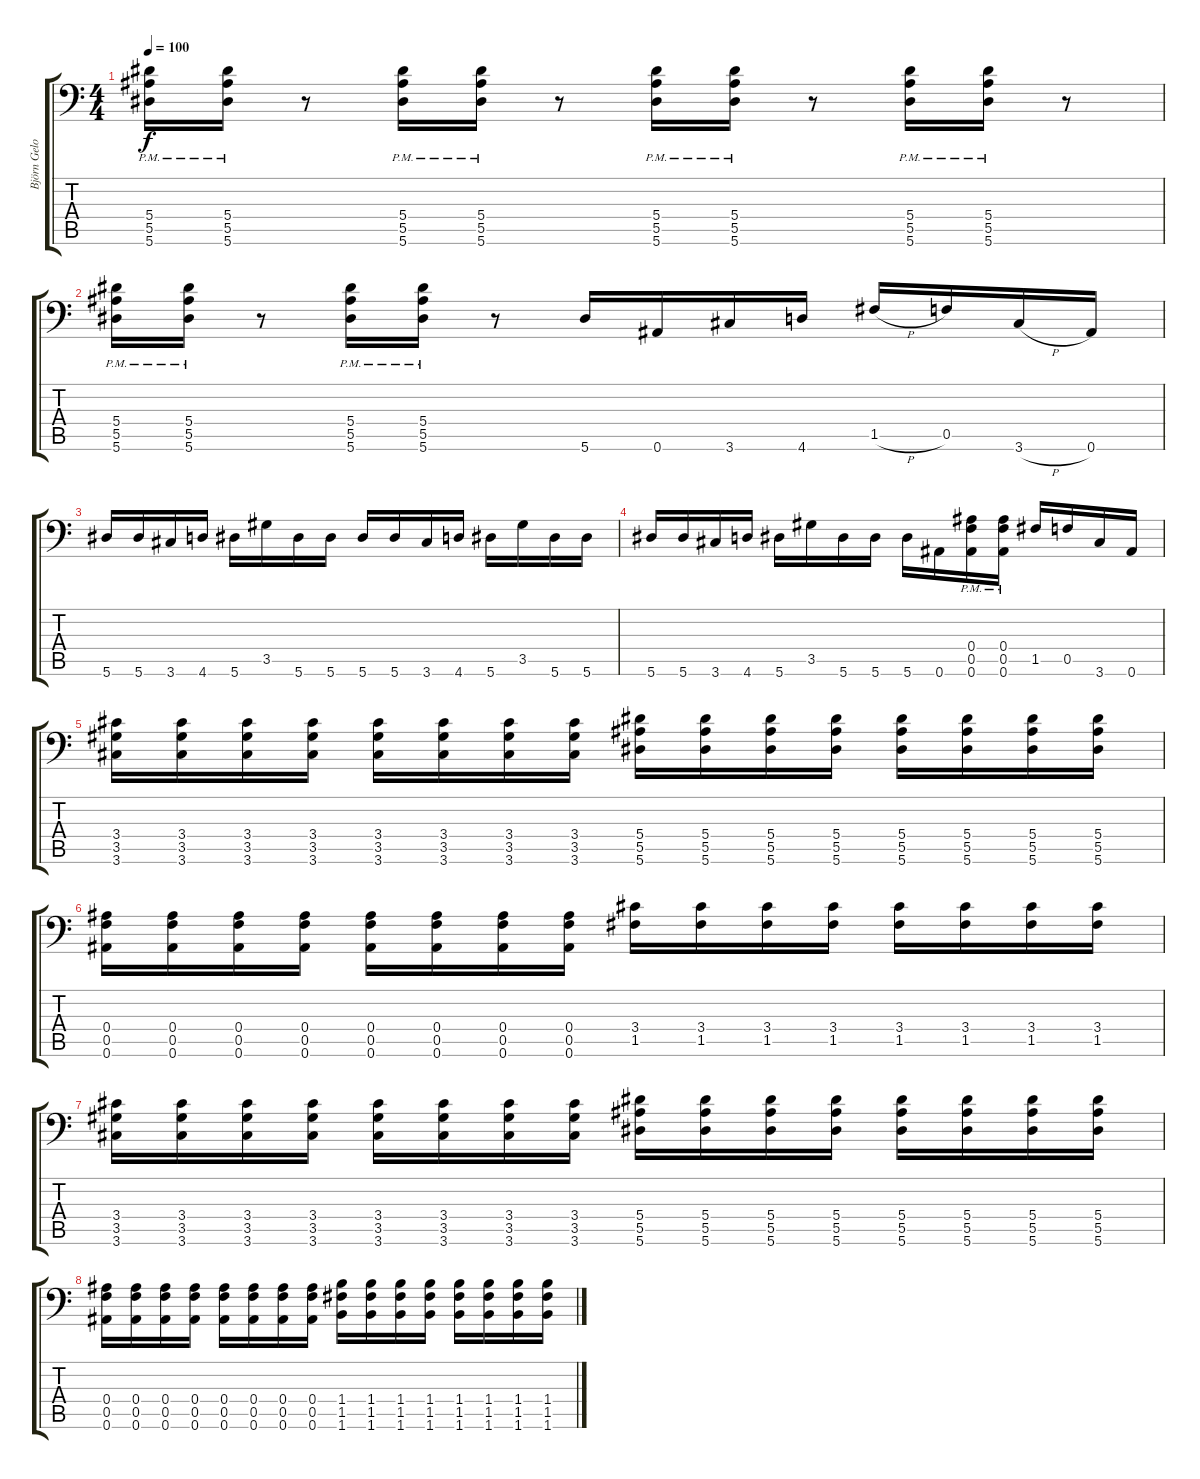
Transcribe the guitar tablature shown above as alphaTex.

\track ("Björn Gelotte" "Björn Gelo") {instrument distortionguitar}
\staff {score tabs}
\tuning (C4 G3 Eb3 Bb2 F2 Bb1) {hide}
\ts (4 4)
\tempo 100
\clef f4
\ks c
(5.4{pm} 5.5{pm} 5.6{pm}).16{dy f} (5.4{pm} 5.5{pm} 5.6{pm}).16 r.8 (5.4{pm} 5.5{pm} 5.6{pm}).16 (5.4{pm} 5.5{pm} 5.6{pm}).16 r.8 (5.4{pm} 5.5{pm} 5.6{pm}).16 (5.4{pm} 5.5{pm} 5.6{pm}).16 r.8 (5.4{pm} 5.5{pm} 5.6{pm}).16 (5.4{pm} 5.5{pm} 5.6{pm}).16 r.8 |
(5.4{pm} 5.5{pm} 5.6{pm}).16 (5.4{pm} 5.5{pm} 5.6{pm}).16 r.8 (5.4{pm} 5.5{pm} 5.6{pm}).16 (5.4{pm} 5.5{pm} 5.6{pm}).16 r.8 5.6.16 0.6.16 3.6.16 4.6.16 1.5{h}.16 0.5.16 3.6{h}.16 0.6.16 |
5.6.16 5.6.16 3.6.16 4.6.16 5.6.16 3.5.16 5.6.16 5.6.16 5.6.16 5.6.16 3.6.16 4.6.16 5.6.16 3.5.16 5.6.16 5.6.16 |
5.6.16 5.6.16 3.6.16 4.6.16 5.6.16 3.5.16 5.6.16 5.6.16 5.6.16 0.6.16 (0.4{pm} 0.5{pm} 0.6{pm}).16 (0.4{pm} 0.5{pm} 0.6{pm}).16 1.5.16 0.5.16 3.6.16 0.6.16 |
(3.4 3.5 3.6).16 (3.4 3.5 3.6).16 (3.4 3.5 3.6).16 (3.4 3.5 3.6).16 (3.4 3.5 3.6).16 (3.4 3.5 3.6).16 (3.4 3.5 3.6).16 (3.4 3.5 3.6).16 (5.4 5.5 5.6).16 (5.4 5.5 5.6).16 (5.4 5.5 5.6).16 (5.4 5.5 5.6).16 (5.4 5.5 5.6).16 (5.4 5.5 5.6).16 (5.4 5.5 5.6).16 (5.4 5.5 5.6).16 |
(0.4 0.5 0.6).16 (0.4 0.5 0.6).16 (0.4 0.5 0.6).16 (0.4 0.5 0.6).16 (0.4 0.5 0.6).16 (0.4 0.5 0.6).16 (0.4 0.5 0.6).16 (0.4 0.5 0.6).16 (3.4 1.5).16 (3.4 1.5).16 (3.4 1.5).16 (3.4 1.5).16 (3.4 1.5).16 (3.4 1.5).16 (3.4 1.5).16 (3.4 1.5).16 |
(3.4 3.5 3.6).16 (3.4 3.5 3.6).16 (3.4 3.5 3.6).16 (3.4 3.5 3.6).16 (3.4 3.5 3.6).16 (3.4 3.5 3.6).16 (3.4 3.5 3.6).16 (3.4 3.5 3.6).16 (5.4 5.5 5.6).16 (5.4 5.5 5.6).16 (5.4 5.5 5.6).16 (5.4 5.5 5.6).16 (5.4 5.5 5.6).16 (5.4 5.5 5.6).16 (5.4 5.5 5.6).16 (5.4 5.5 5.6).16 |
(0.4 0.5 0.6).16 (0.4 0.5 0.6).16 (0.4 0.5 0.6).16 (0.4 0.5 0.6).16 (0.4 0.5 0.6).16 (0.4 0.5 0.6).16 (0.4 0.5 0.6).16 (0.4 0.5 0.6).16 (1.4 1.5 1.6).16 (1.4 1.5 1.6).16 (1.4 1.5 1.6).16 (1.4 1.5 1.6).16 (1.4 1.5 1.6).16 (1.4 1.5 1.6).16 (1.4 1.5 1.6).16 (1.4 1.5 1.6).16
